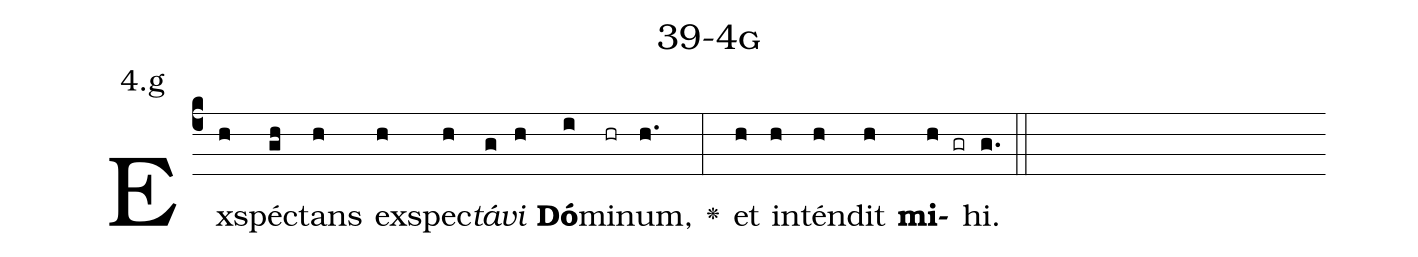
name: 39-4g;
annotation: 4.g;
%%
(c4)Ex(h)spéc(gh)tans(h) ex(h)spec(h)<i>tá</i>(g)<i>vi</i>(h) <b>Dó</b>(i)mi(hr)num,(h.) <v>\greheightstar</v>(:) et(h) in(h)tén(h)dit(h) <b>mi</b>(h gr)hi.(g.) (::)


%E(h) u(h) o(h) u(h) a(h) e.(g.) (::)
